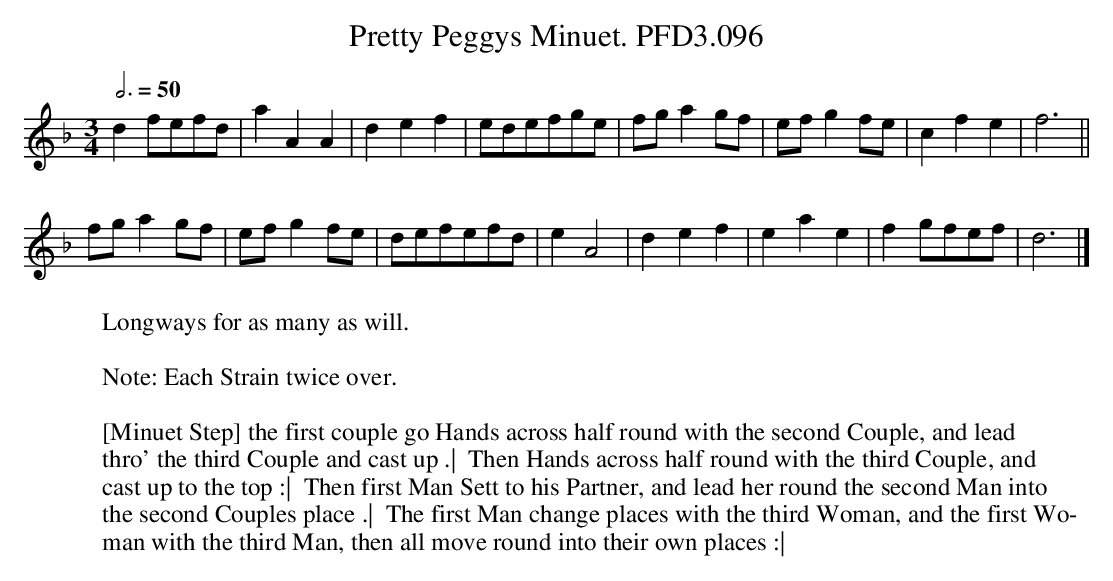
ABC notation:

X:1
T:Pretty Peggys Minuet. PFD3.096
W:Longways for as many as will.
L:1/4
Q:3/4=50
M:3/4
K:Dm
d f/e/f/d/|aAA|def|e/d/e/f/g/e/|f/g/ a g/f/|e/f/ g f/e/|cfe|f3||
f/g/ a g/f/|e/f/ g f/e/|d/e/f/e/f/d/|eA2|def|eae|f g/f/e/f/|d3 |]
W:
W: Note: Each Strain twice over.
W:
W: [Minuet Step] the first couple go Hands across half round with the second Couple, and lead
W: thro' the third Couple and cast up .|  Then Hands across half round with the third Couple, and
W: cast up to the top :|  Then first Man Sett to his Partner, and lead her round the second Man into
W: the second Couples place .|  The first Man change places with the third Woman, and the first Wo-
W: man with the third Man, then all move round into their own places :|
